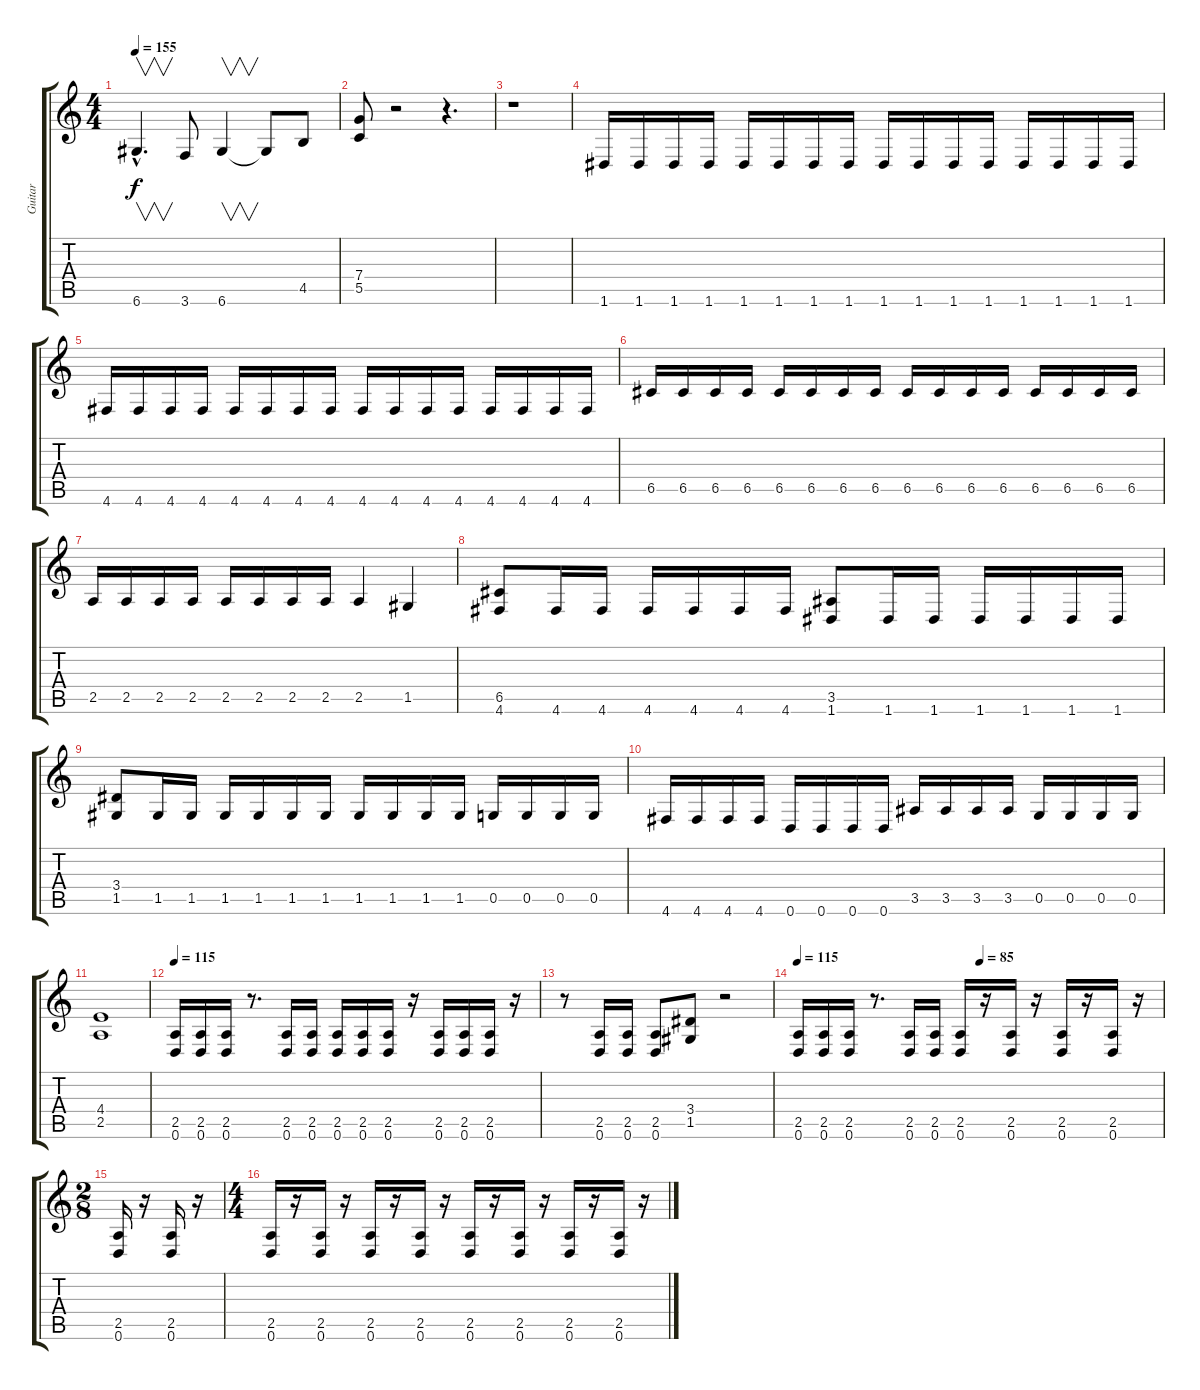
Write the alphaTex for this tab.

\track ("Guitar" "Guitar") {instrument overdrivenguitar}
\staff {score tabs}
\tuning (D4 A3 F3 C3 G2 D2) {hide}
\ts (4 4)
\tempo 155
\clef g2
\ks c
6.6{hac}.4{v d dy f} 3.6.8 6.6.4{v} 6.6{t}.8 4.5.8 |
(7.4 5.5).8 r.2 r.4{d} |
r.1 |
1.6.16 1.6.16 1.6.16 1.6.16 1.6.16 1.6.16 1.6.16 1.6.16 1.6.16 1.6.16 1.6.16 1.6.16 1.6.16 1.6.16 1.6.16 1.6.16 |
4.6.16 4.6.16 4.6.16 4.6.16 4.6.16 4.6.16 4.6.16 4.6.16 4.6.16 4.6.16 4.6.16 4.6.16 4.6.16 4.6.16 4.6.16 4.6.16 |
6.5.16 6.5.16 6.5.16 6.5.16 6.5.16 6.5.16 6.5.16 6.5.16 6.5.16 6.5.16 6.5.16 6.5.16 6.5.16 6.5.16 6.5.16 6.5.16 |
2.5.16 2.5.16 2.5.16 2.5.16 2.5.16 2.5.16 2.5.16 2.5.16 2.5.4 1.5.4 |
(6.5 4.6).8 4.6.16 4.6.16 4.6.16 4.6.16 4.6.16 4.6.16 (3.5 1.6).8 1.6.16 1.6.16 1.6.16 1.6.16 1.6.16 1.6.16 |
(3.4 1.5).8 1.5.16 1.5.16 1.5.16 1.5.16 1.5.16 1.5.16 1.5.16 1.5.16 1.5.16 1.5.16 0.5.16 0.5.16 0.5.16 0.5.16 |
4.6.16 4.6.16 4.6.16 4.6.16 0.6.16 0.6.16 0.6.16 0.6.16 3.5.16 3.5.16 3.5.16 3.5.16 0.5.16 0.5.16 0.5.16 0.5.16 |
(4.4 2.5).1 |
\tempo 115
(2.5 0.6).16 (2.5 0.6).16 (2.5 0.6).16 r.8{d} (2.5 0.6).16 (2.5 0.6).16 (2.5 0.6).16 (2.5 0.6).16 (2.5 0.6).16 r.16 (2.5 0.6).16 (2.5 0.6).16 (2.5 0.6).16 r.16 |
r.8 (2.5 0.6).16 (2.5 0.6).16 (2.5 0.6).8 (3.4 1.5).8 r.2 |
\tempo 115
\tempo (85 0.5)
(2.5 0.6).16 (2.5 0.6).16 (2.5 0.6).16 r.8{d} (2.5 0.6).16 (2.5 0.6).16 (2.5 0.6).16 r.16 (2.5 0.6).16 r.16 (2.5 0.6).16 r.16 (2.5 0.6).16 r.16 |
\ts (2 8)
(2.5 0.6).16 r.16 (2.5 0.6).16 r.16 |
\ts (4 4)
(2.5 0.6).16 r.16 (2.5 0.6).16 r.16 (2.5 0.6).16 r.16 (2.5 0.6).16 r.16 (2.5 0.6).16 r.16 (2.5 0.6).16 r.16 (2.5 0.6).16 r.16 (2.5 0.6).16 r.16
